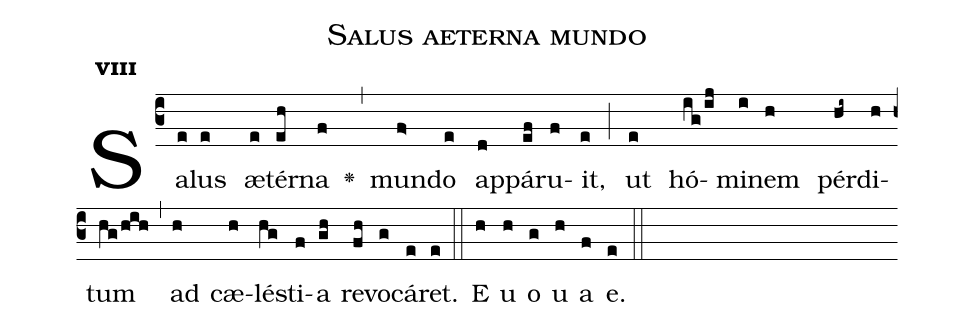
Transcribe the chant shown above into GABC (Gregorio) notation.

name:Salus aeterna mundo;
office-part:Antiphona;
mode:8;
%%
initial-style: 1;
name: Salus aeterna mundo
book: Antiphonae & Responsoria/Tomus I, p. 99;
occasion: Die 29 Decembris;
office-part: Vesperae Ant E;
user-notes: ;
commentary: ;
annotation: 8g;
centering-scheme: english;
fontsize: 12;
font: OFLSortsMillGoudy;
height: 11;
width: 4.5;
%%
(c3)Sa(e)lus(e) æ(e)tér(eh)na(f) <v>\greheightstar</v>(,) mun(f>)do(e) ap(d)pá(ef)ru(f)it,(e) (;) ut(e) hó(ig/ij)mi(i)nem(h) pér(hi~)di(h)tum(hg/hih) (,) ad(h) cæ(h)lé(hg)sti(f)a(gh) re(fh)vo(g)cá(e)ret.(e) (::)
E(h) u(h) o(g) u(h) a(f) e.(e) (::)
